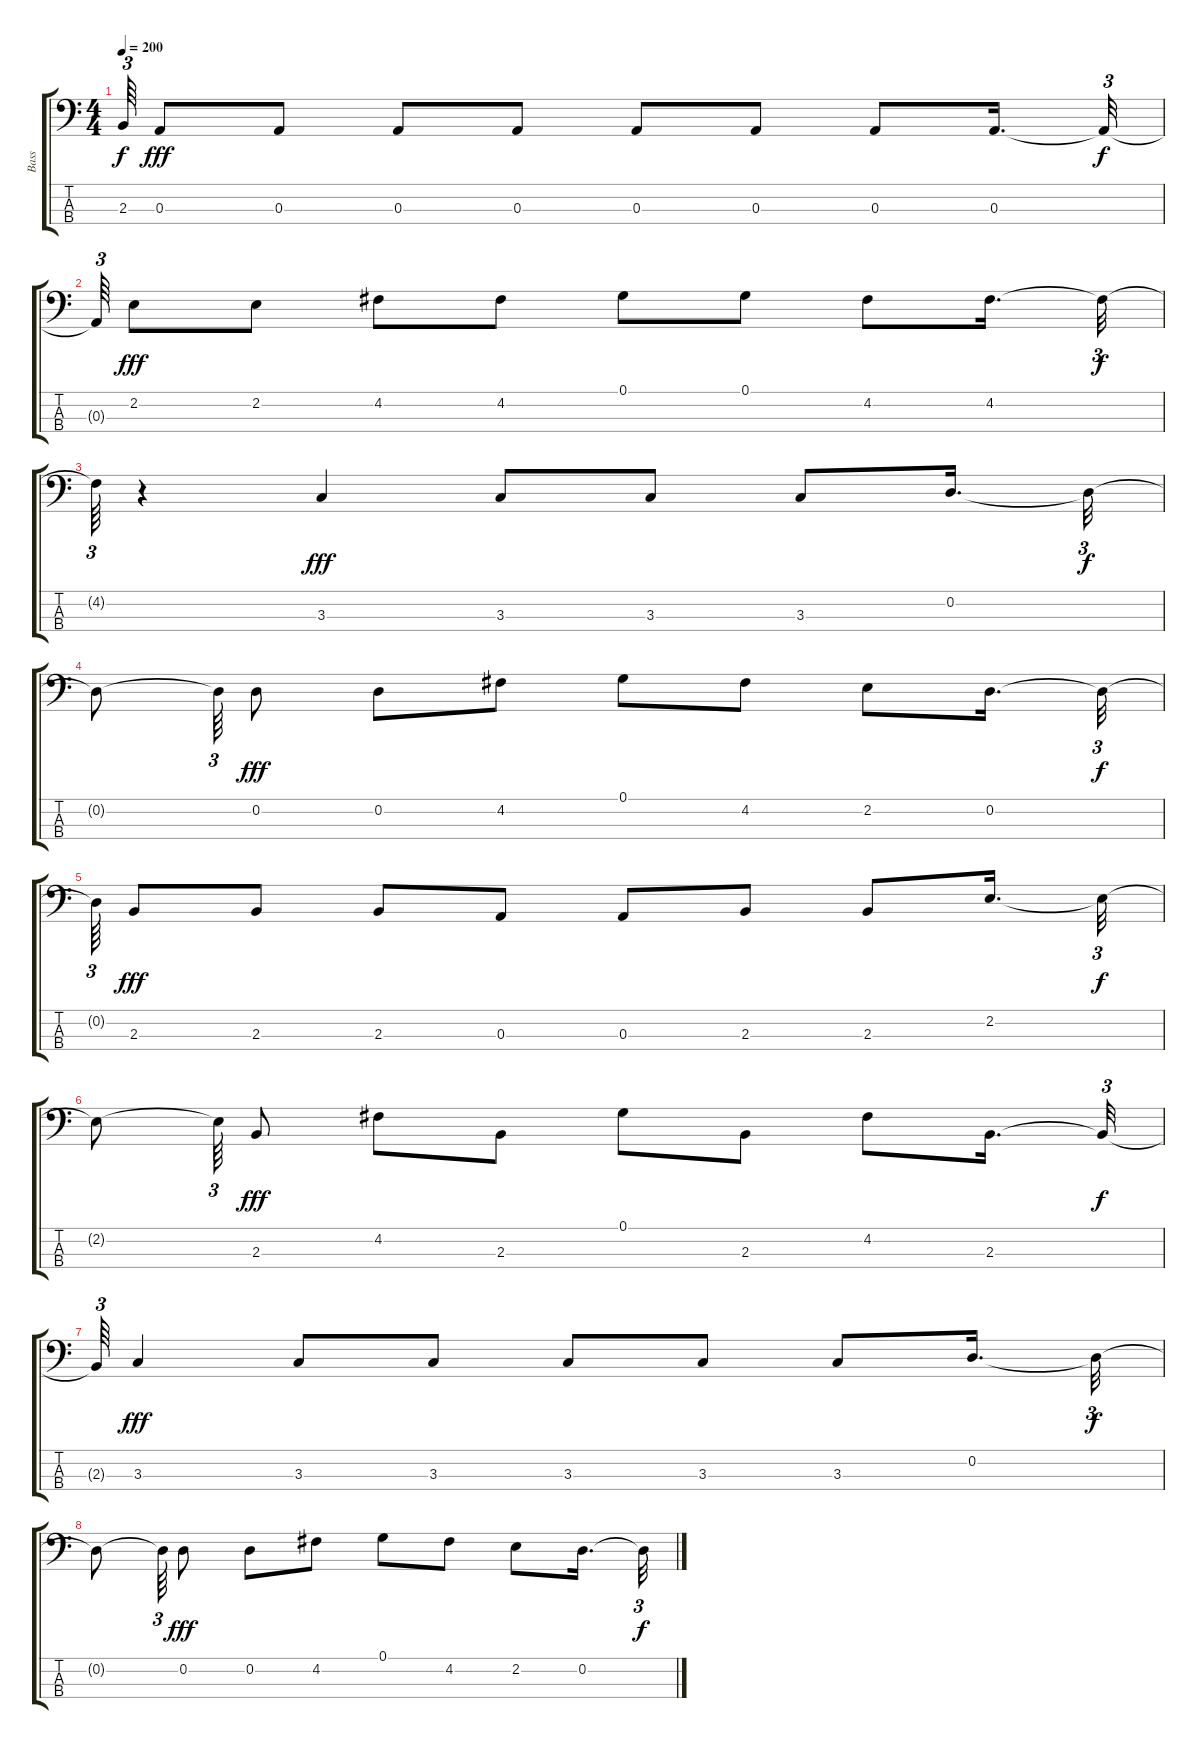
\track ("Bass" "Bass") {instrument electricbassfinger}
\staff {score tabs}
\tuning (G2 D2 A1 E1) {hide}
\ts (4 4)
\tempo 200
\clef f4
\ks c
2.3{t}.64{tu (3 2) dy f} 0.3.8{dy fff} 0.3.8 0.3.8 0.3.8 0.3.8 0.3.8 0.3.8 0.3.16{d} 0.3{t}.32{tu (3 2) dy f} |
0.3{t}.64{tu (3 2)} 2.2.8{dy fff} 2.2.8 4.2.8 4.2.8 0.1.8 0.1.8 4.2.8 4.2.16{d} 4.2{t}.32{tu (3 2) dy f} |
4.2{t}.64{tu (3 2)} r.4 3.3.4{dy fff} 3.3.8 3.3.8 3.3.8 0.2.16{d} 0.2{t}.32{tu (3 2) dy f} |
0.2{t}.8 0.2{t}.64{tu (3 2)} 0.2.8{dy fff} 0.2.8 4.2.8 0.1.8 4.2.8 2.2.8 0.2.16{d} 0.2{t}.32{tu (3 2) dy f} |
0.2{t}.64{tu (3 2)} 2.3.8{dy fff} 2.3.8 2.3.8 0.3.8 0.3.8 2.3.8 2.3.8 2.2.16{d} 2.2{t}.32{tu (3 2) dy f} |
2.2{t}.8 2.2{t}.64{tu (3 2)} 2.3.8{dy fff} 4.2.8 2.3.8 0.1.8 2.3.8 4.2.8 2.3.16{d} 2.3{t}.32{tu (3 2) dy f} |
2.3{t}.64{tu (3 2)} 3.3.4{dy fff} 3.3.8 3.3.8 3.3.8 3.3.8 3.3.8 0.2.16{d} 0.2{t}.32{tu (3 2) dy f} |
0.2{t}.8 0.2{t}.64{tu (3 2)} 0.2.8{dy fff} 0.2.8 4.2.8 0.1.8 4.2.8 2.2.8 0.2.16{d} 0.2{t}.32{tu (3 2) dy f}
